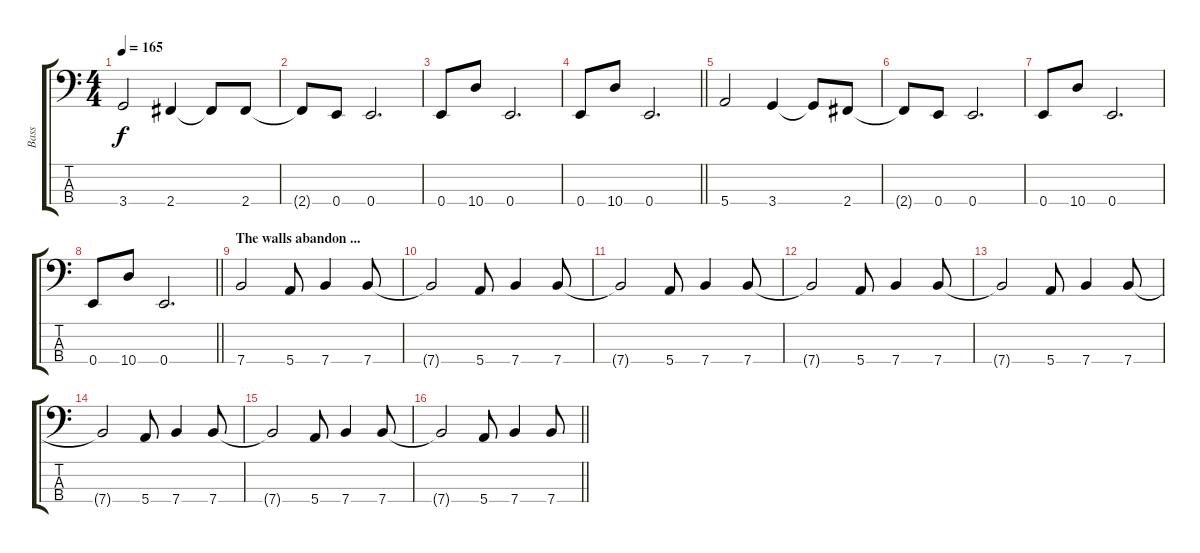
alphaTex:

\track ("Bass" "Bass") {instrument electricbassfinger}
\staff {score tabs}
\tuning (G2 D2 A1 E1) {hide}
\ts (4 4)
\tempo 165
\clef f4
\ks c
3.4.2{dy f} 2.4.4 2.4{t}.8 2.4.8 |
2.4{t}.8 0.4.8 0.4.2{d} |
0.4.8 10.4.8 0.4.2{d} |
\barLineRight lightlight
0.4.8 10.4.8 0.4.2{d} |
5.4.2 3.4.4 3.4{t}.8 2.4.8 |
2.4{t}.8 0.4.8 0.4.2{d} |
0.4.8 10.4.8 0.4.2{d} |
\barLineRight lightlight
0.4.8 10.4.8 0.4.2{d} |
\section ("" "The walls abandon ...")
7.4.2 5.4.8 7.4.4 7.4.8 |
7.4{t}.2 5.4.8 7.4.4 7.4.8 |
7.4{t}.2 5.4.8 7.4.4 7.4.8 |
7.4{t}.2 5.4.8 7.4.4 7.4.8 |
7.4{t}.2 5.4.8 7.4.4 7.4.8 |
7.4{t}.2 5.4.8 7.4.4 7.4.8 |
7.4{t}.2 5.4.8 7.4.4 7.4.8 |
\barLineRight lightlight
7.4{t}.2 5.4.8 7.4.4 7.4.8
